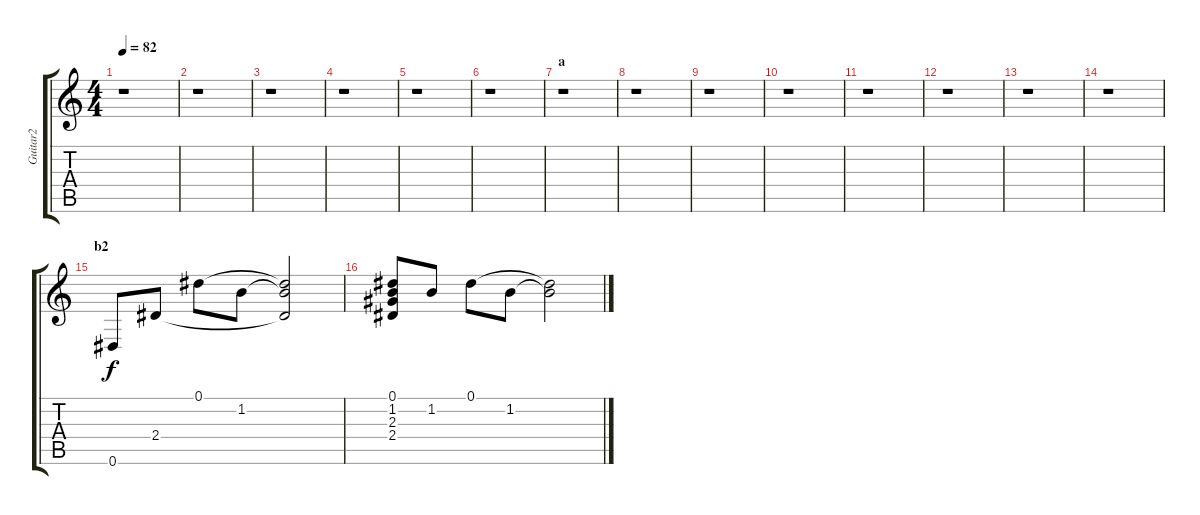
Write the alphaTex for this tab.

\track ("Guitar2" "Guitar2") {instrument acousticguitarsteel}
\staff {score tabs}
\tuning (Eb4 Bb3 Gb3 Db3 Ab2 Eb2) {hide}
\ts (4 4)
\tempo 82
\clef g2
\ks c
r.1{dy f} |
r.1 |
r.1 |
r.1 |
r.1 |
r.1 |
\section ("" "a")
r.1 |
r.1 |
r.1 |
r.1 |
r.1 |
r.1 |
r.1 |
r.1 |
\section ("" "b2")
0.6.8 2.4.8 0.1.8 1.2.8 (0.1{t} 1.2{t} 2.4{t}).2 |
(0.1 1.2 2.3 2.4).8 1.2.8 0.1.8 1.2.8 (0.1{t} 1.2{t}).2
